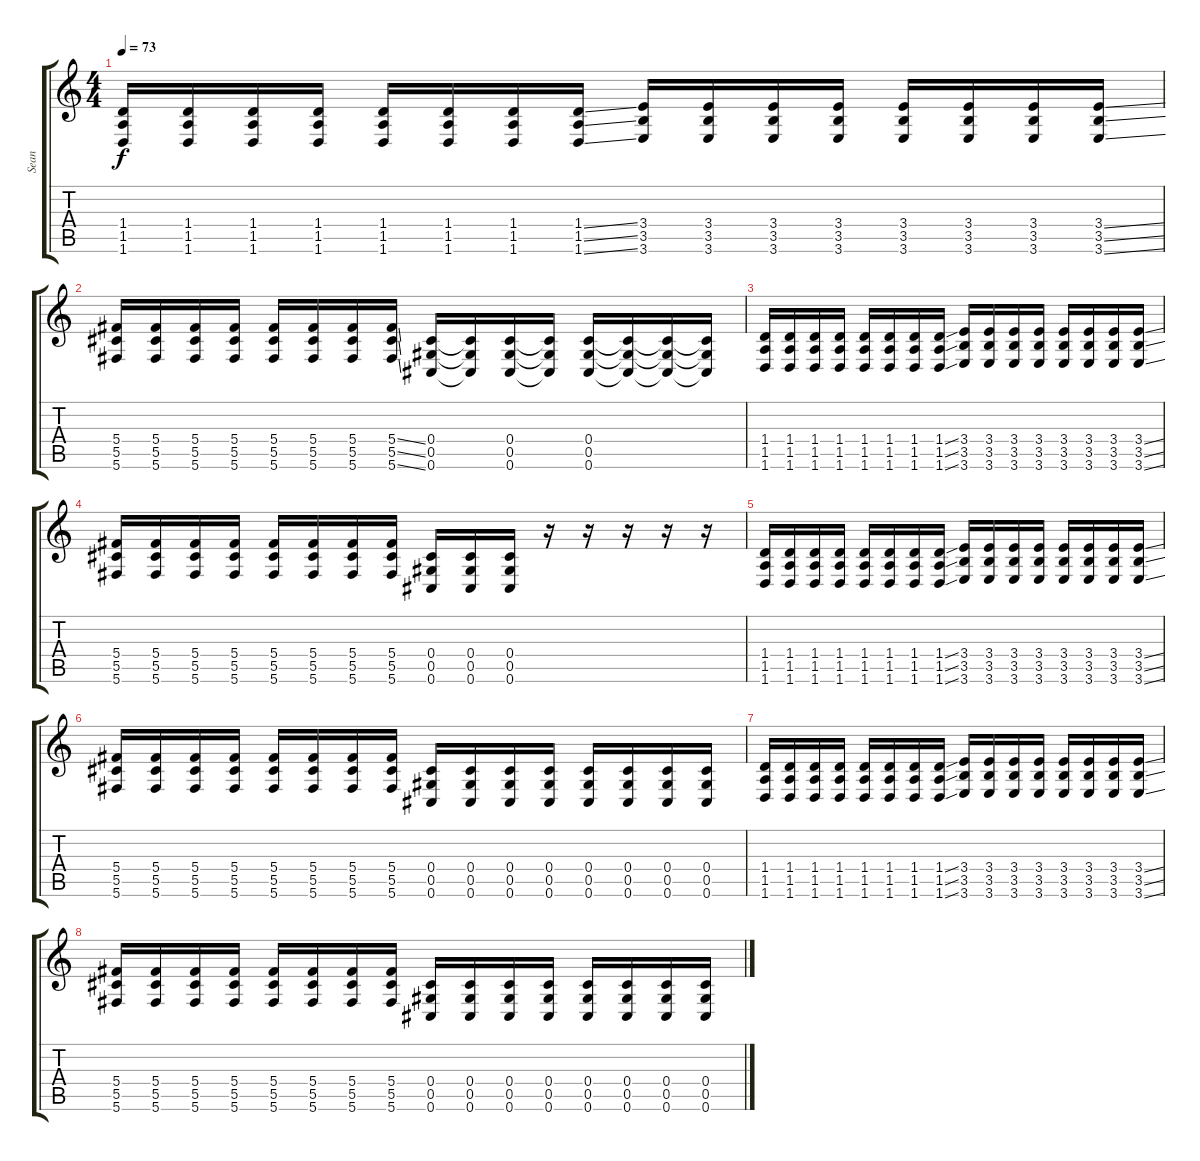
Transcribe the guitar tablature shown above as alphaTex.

\track ("Sean" "Sean") {instrument acousticguitarsteel}
\staff {score tabs}
\tuning (Eb4 Bb3 Gb3 Db3 Ab2 Db2) {hide}
\ts (4 4)
\tempo 73
\clef g2
\ks c
(1.4 1.5 1.6).16{dy f} (1.4 1.5 1.6).16 (1.4 1.5 1.6).16 (1.4 1.5 1.6).16 (1.4 1.5 1.6).16 (1.4 1.5 1.6).16 (1.4 1.5 1.6).16 (1.4{ss} 1.5{ss} 1.6{ss}).16 (3.4 3.5 3.6).16 (3.4 3.5 3.6).16 (3.4 3.5 3.6).16 (3.4 3.5 3.6).16 (3.4 3.5 3.6).16 (3.4 3.5 3.6).16 (3.4 3.5 3.6).16 (3.4{ss} 3.5{ss} 3.6{ss}).16 |
(5.4 5.5 5.6).16 (5.4 5.5 5.6).16 (5.4 5.5 5.6).16 (5.4 5.5 5.6).16 (5.4 5.5 5.6).16 (5.4 5.5 5.6).16 (5.4 5.5 5.6).16 (5.4{ss} 5.5{ss} 5.6{ss}).16 (0.4 0.5 0.6).16 (0.4{t} 0.5{t} 0.6{t}).16 (0.4 0.5 0.6).16 (0.4{t} 0.5{t} 0.6{t}).16 (0.4 0.5 0.6).16 (0.4{t} 0.5{t} 0.6{t}).16 (0.4{t} 0.5{t} 0.6{t}).16 (0.4{t} 0.5{t} 0.6{t}).16 |
(1.4 1.5 1.6).16 (1.4 1.5 1.6).16 (1.4 1.5 1.6).16 (1.4 1.5 1.6).16 (1.4 1.5 1.6).16 (1.4 1.5 1.6).16 (1.4 1.5 1.6).16 (1.4{ss} 1.5{ss} 1.6{ss}).16 (3.4 3.5 3.6).16 (3.4 3.5 3.6).16 (3.4 3.5 3.6).16 (3.4 3.5 3.6).16 (3.4 3.5 3.6).16 (3.4 3.5 3.6).16 (3.4 3.5 3.6).16 (3.4{ss} 3.5{ss} 3.6{ss}).16 |
(5.4 5.5 5.6).16 (5.4 5.5 5.6).16 (5.4 5.5 5.6).16 (5.4 5.5 5.6).16 (5.4 5.5 5.6).16 (5.4 5.5 5.6).16 (5.4 5.5 5.6).16 (5.4 5.5 5.6).16 (0.4 0.5 0.6).16 (0.4 0.5 0.6).16 (0.4 0.5 0.6).16 r.16 r.16 r.16 r.16 r.16 |
(1.4 1.5 1.6).16 (1.4 1.5 1.6).16 (1.4 1.5 1.6).16 (1.4 1.5 1.6).16 (1.4 1.5 1.6).16 (1.4 1.5 1.6).16 (1.4 1.5 1.6).16 (1.4{ss} 1.5{ss} 1.6{ss}).16 (3.4 3.5 3.6).16 (3.4 3.5 3.6).16 (3.4 3.5 3.6).16 (3.4 3.5 3.6).16 (3.4 3.5 3.6).16 (3.4 3.5 3.6).16 (3.4 3.5 3.6).16 (3.4{ss} 3.5{ss} 3.6{ss}).16 |
(5.4 5.5 5.6).16 (5.4 5.5 5.6).16 (5.4 5.5 5.6).16 (5.4 5.5 5.6).16 (5.4 5.5 5.6).16 (5.4 5.5 5.6).16 (5.4 5.5 5.6).16 (5.4 5.5 5.6).16 (0.4 0.5 0.6).16 (0.4 0.5 0.6).16 (0.4 0.5 0.6).16 (0.4 0.5 0.6).16 (0.4 0.5 0.6).16 (0.4 0.5 0.6).16 (0.4 0.5 0.6).16 (0.4 0.5 0.6).16 |
(1.4 1.5 1.6).16 (1.4 1.5 1.6).16 (1.4 1.5 1.6).16 (1.4 1.5 1.6).16 (1.4 1.5 1.6).16 (1.4 1.5 1.6).16 (1.4 1.5 1.6).16 (1.4{ss} 1.5{ss} 1.6{ss}).16 (3.4 3.5 3.6).16 (3.4 3.5 3.6).16 (3.4 3.5 3.6).16 (3.4 3.5 3.6).16 (3.4 3.5 3.6).16 (3.4 3.5 3.6).16 (3.4 3.5 3.6).16 (3.4{ss} 3.5{ss} 3.6{ss}).16 |
(5.4 5.5 5.6).16 (5.4 5.5 5.6).16 (5.4 5.5 5.6).16 (5.4 5.5 5.6).16 (5.4 5.5 5.6).16 (5.4 5.5 5.6).16 (5.4 5.5 5.6).16 (5.4 5.5 5.6).16 (0.4 0.5 0.6).16 (0.4 0.5 0.6).16 (0.4 0.5 0.6).16 (0.4 0.5 0.6).16 (0.4 0.5 0.6).16 (0.4 0.5 0.6).16 (0.4 0.5 0.6).16 (0.4 0.5 0.6).16
